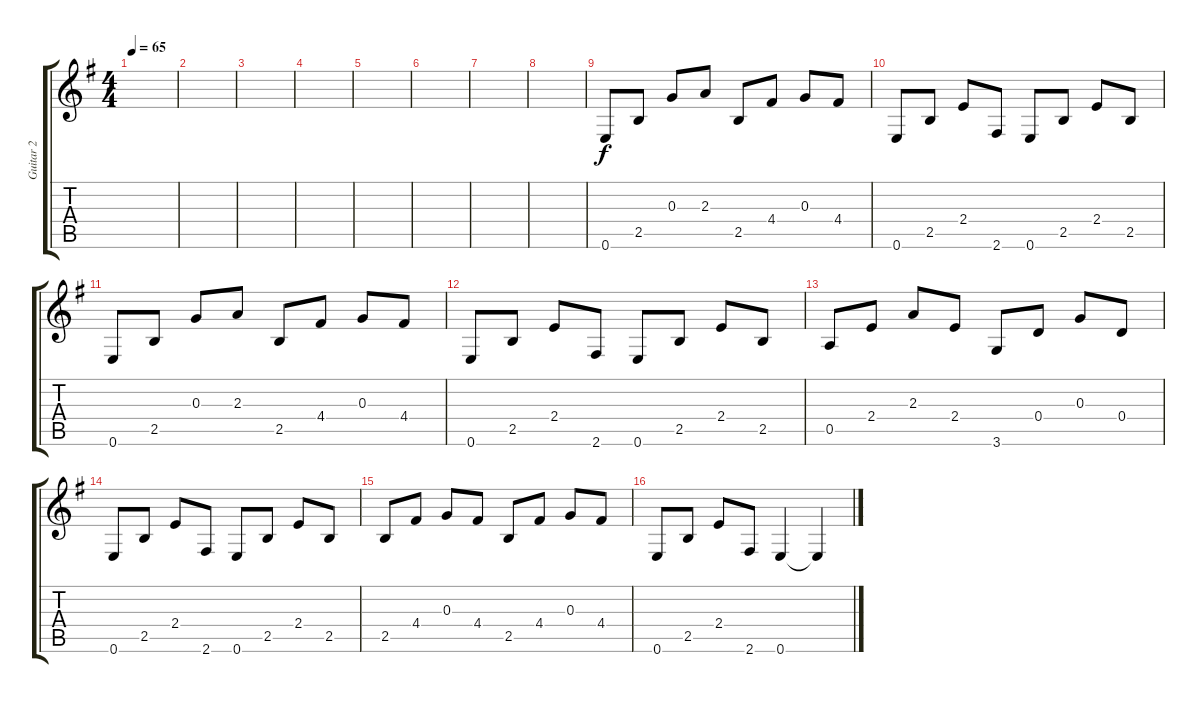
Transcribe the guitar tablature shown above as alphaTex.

\track ("Guitar 2" "Guitar 2") {instrument acousticguitarsteel}
\staff {score tabs}
\tuning (E4 B3 G3 D3 A2 E2) {hide}
\ts (4 4)
\tempo 65
\clef g2
\ks eminor
|
|
|
|
|
|
|
|
0.6.8 2.5.8 0.3.8 2.3.8 2.5.8 4.4.8 0.3.8 4.4.8 |
0.6.8 2.5.8 2.4.8 2.6.8 0.6.8 2.5.8 2.4.8 2.5.8 |
0.6.8 2.5.8 0.3.8 2.3.8 2.5.8 4.4.8 0.3.8 4.4.8 |
0.6.8 2.5.8 2.4.8 2.6.8 0.6.8 2.5.8 2.4.8 2.5.8 |
0.5.8 2.4.8 2.3.8 2.4.8 3.6.8 0.4.8 0.3.8 0.4.8 |
0.6.8 2.5.8 2.4.8 2.6.8 0.6.8 2.5.8 2.4.8 2.5.8 |
2.5.8 4.4.8 0.3.8 4.4.8 2.5.8 4.4.8 0.3.8 4.4.8 |
0.6.8 2.5.8 2.4.8 2.6.8 0.6.4 0.6{t}.4
